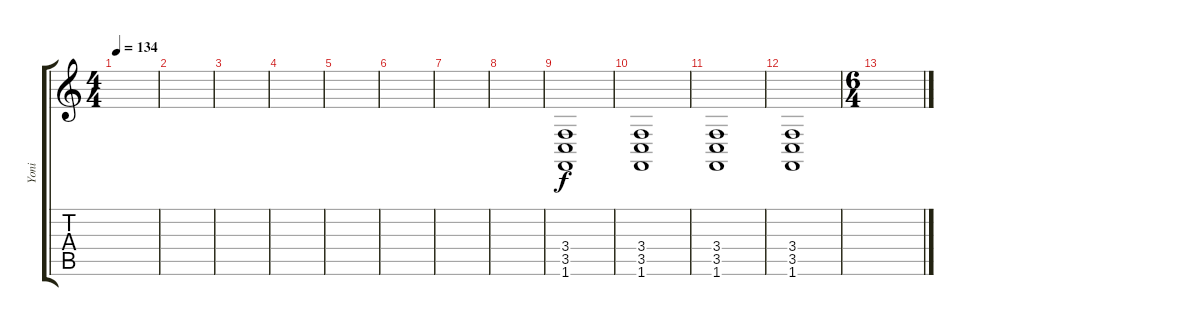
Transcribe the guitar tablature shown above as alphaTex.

\track ("Yoni" "Yoni") {instrument electricgrandpiano}
\staff {score tabs}
\tuning (E4 B3 G3 D3 A2 E2) {hide}
\ts (4 4)
\tempo 134
\clef g2
\ks c
|
|
|
|
|
|
|
|
(3.4 3.5 1.6).1 |
(3.4 3.5 1.6).1 |
(3.4 3.5 1.6).1 |
(3.4 3.5 1.6).1 |
\ts (6 4)
